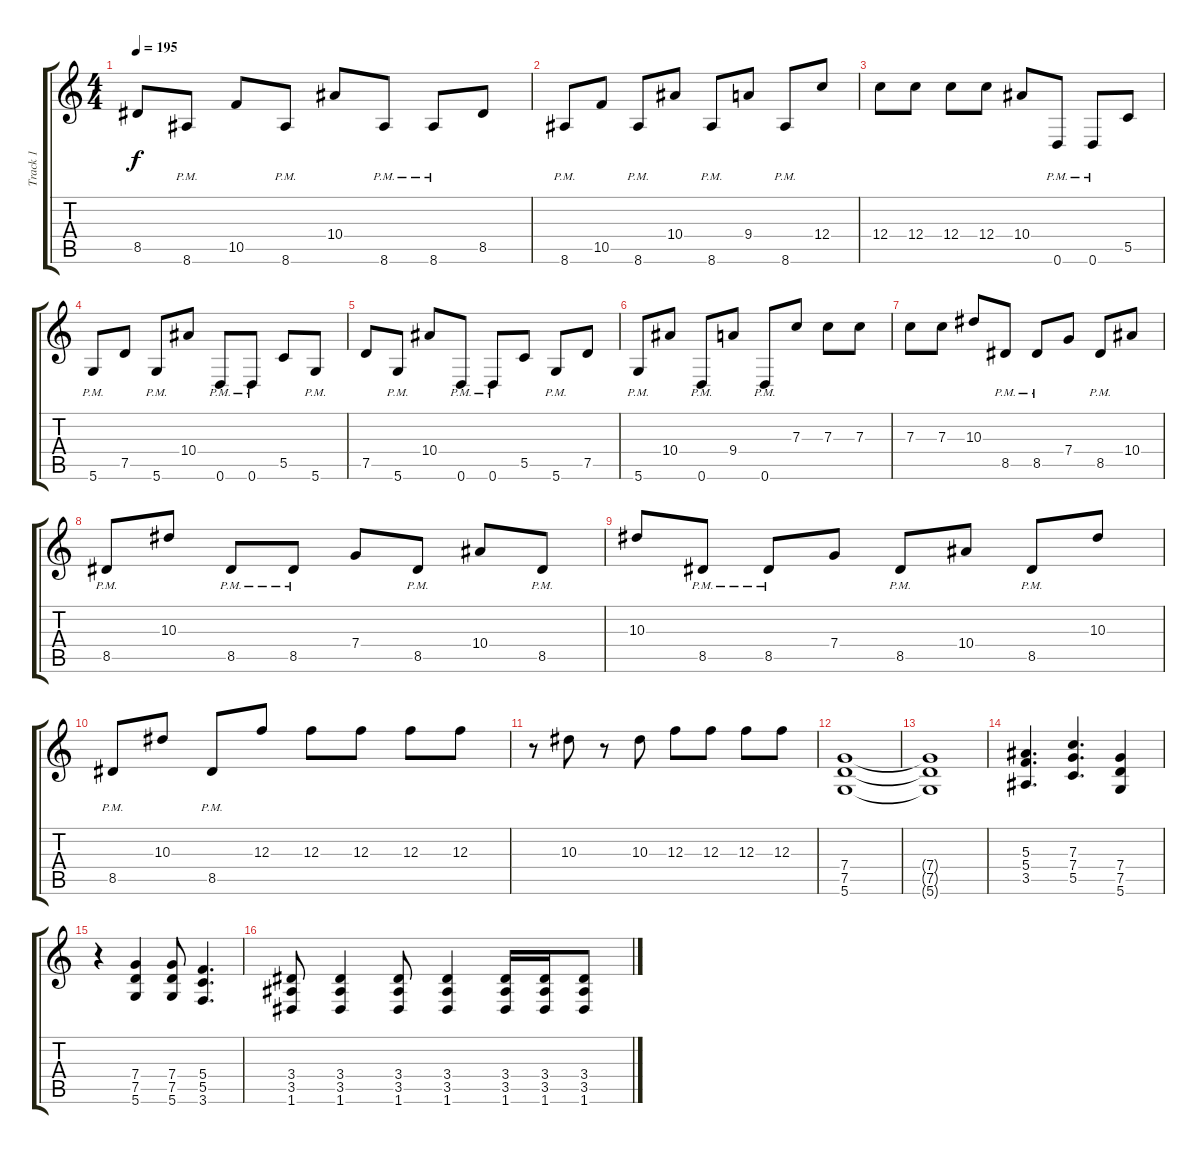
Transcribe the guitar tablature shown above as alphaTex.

\track ("Track 1" "Track 1") {instrument distortionguitar}
\staff {score tabs}
\tuning (D4 A3 F3 C3 G2 D2) {hide}
\ts (4 4)
\tempo 195
\clef g2
\ks c
8.5.8{dy f} 8.6{pm}.8 10.5.8 8.6{pm}.8 10.4.8 8.6{pm}.8 8.6{pm}.8 8.5.8 |
8.6{pm}.8 10.5.8 8.6{pm}.8 10.4.8 8.6{pm}.8 9.4.8 8.6{pm}.8 12.4.8 |
12.4.8 12.4.8 12.4.8 12.4.8 10.4.8 0.6{pm}.8 0.6{pm}.8 5.5.8 |
5.6{pm}.8 7.5.8 5.6{pm}.8 10.4.8 0.6{pm}.8 0.6{pm}.8 5.5.8 5.6{pm}.8 |
7.5.8 5.6{pm}.8 10.4.8 0.6{pm}.8 0.6{pm}.8 5.5.8 5.6{pm}.8 7.5.8 |
5.6{pm}.8 10.4.8 0.6{pm}.8 9.4.8 0.6{pm}.8 7.3.8 7.3.8 7.3.8 |
7.3.8 7.3.8 10.3.8 8.5{pm}.8 8.5{pm}.8 7.4.8 8.5{pm}.8 10.4.8 |
8.5{pm}.8 10.3.8 8.5{pm}.8 8.5{pm}.8 7.4.8 8.5{pm}.8 10.4.8 8.5{pm}.8 |
10.3.8 8.5{pm}.8 8.5{pm}.8 7.4.8 8.5{pm}.8 10.4.8 8.5{pm}.8 10.3.8 |
8.5{pm}.8 10.3.8 8.5{pm}.8 12.3.8 12.3.8 12.3.8 12.3.8 12.3.8 |
r.8 10.3.8 r.8 10.3.8 12.3.8 12.3.8 12.3.8 12.3.8 |
(7.4 7.5 5.6).1 |
(7.4{t} 7.5{t} 5.6{t}).1 |
(5.3 5.4 3.5).4{d} (7.3 7.4 5.5).4{d} (7.4 7.5 5.6).4 |
r.4 (7.4 7.5 5.6).4 (7.4 7.5 5.6).8 (5.4 5.5 3.6).4{d} |
(3.4 3.5 1.6).8 (3.4 3.5 1.6).4 (3.4 3.5 1.6).8 (3.4 3.5 1.6).4 (3.4 3.5 1.6).16 (3.4 3.5 1.6).16 (3.4 3.5 1.6).8
